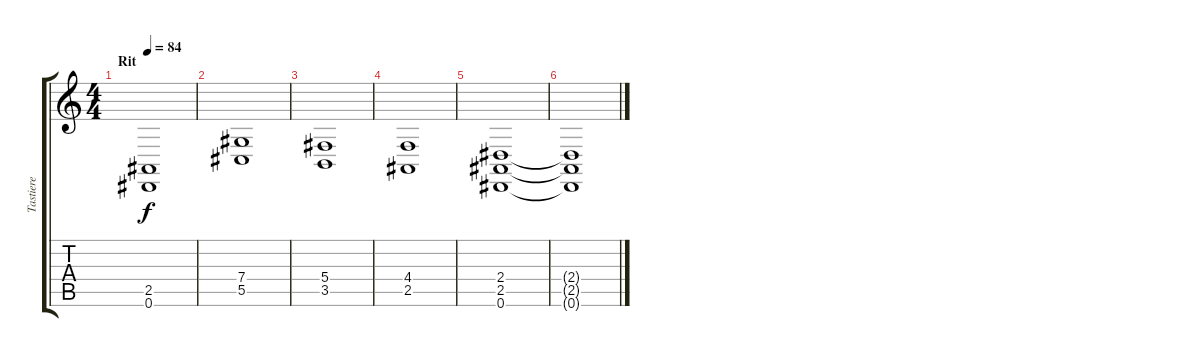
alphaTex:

\track ("Tastiere" "Tastiere") {instrument choiraahs}
\staff {score tabs}
\tuning (Eb4 Bb3 Gb3 Db3 Ab2 Eb2) {hide}
\ts (4 4)
\section ("" "Rit")
\tempo 84
\clef g2
\ks c
(2.5 0.6).1{dy f} |
(7.4 5.5).1 |
(5.4 3.5).1 |
(4.4 2.5).1 |
(2.4 2.5 0.6).1 |
(2.4{t} 2.5{t} 0.6{t}).1
